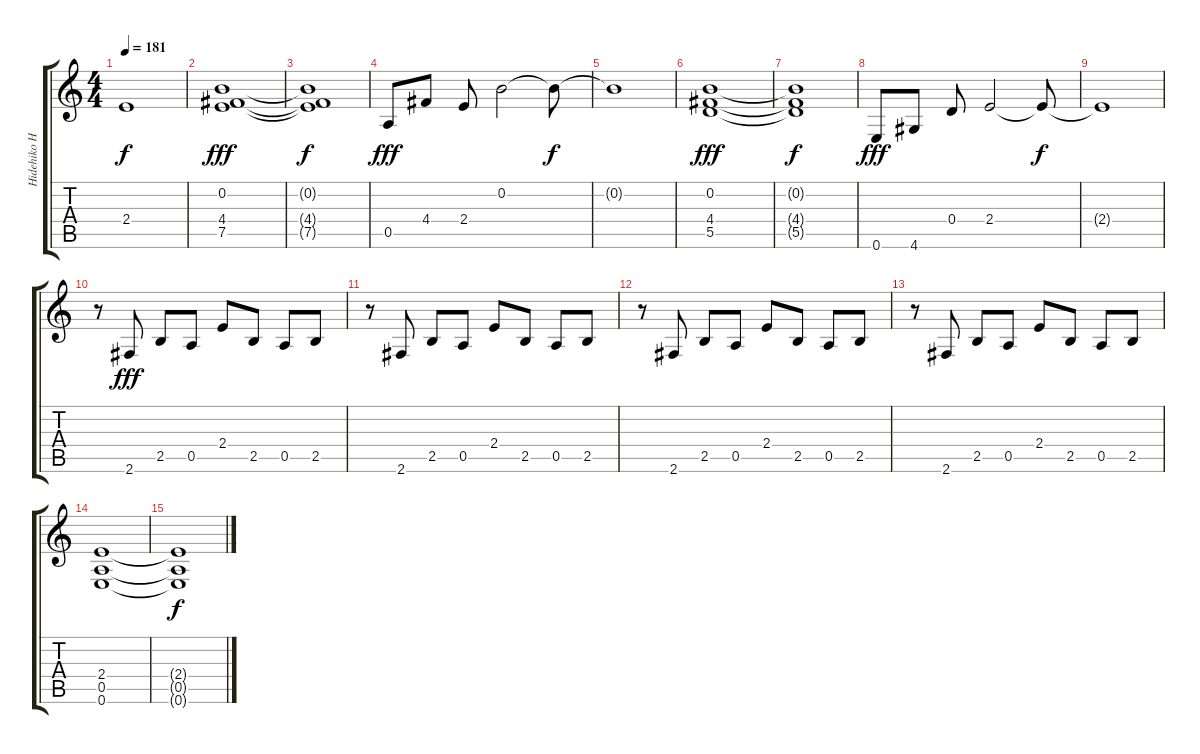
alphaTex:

\track ("Hidehiko Hoshino" "Hidehiko H") {instrument distortionguitar}
\staff {score tabs}
\tuning (E4 B3 G3 D3 A2 E2) {hide}
\ts (4 4)
\tempo 181
\clef g2
\ks c
2.4{t}.1{dy f} |
(0.2 4.4 7.5).1{dy fff} |
(0.2{t} 4.4{t} 7.5{t}).1{dy f} |
0.5.8{dy fff} 4.4.8 2.4.8 0.2.2 0.2{t}.8{dy f} |
0.2{t}.1 |
(0.2 4.4 5.5).1{dy fff} |
(0.2{t} 4.4{t} 5.5{t}).1{dy f} |
0.6.8{dy fff} 4.6.8 0.4.8 2.4.2 2.4{t}.8{dy f} |
2.4{t}.1 |
r.8 2.6.8{dy fff} 2.5.8 0.5.8 2.4.8 2.5.8 0.5.8 2.5.8 |
r.8 2.6.8 2.5.8 0.5.8 2.4.8 2.5.8 0.5.8 2.5.8 |
r.8 2.6.8 2.5.8 0.5.8 2.4.8 2.5.8 0.5.8 2.5.8 |
r.8 2.6.8 2.5.8 0.5.8 2.4.8 2.5.8 0.5.8 2.5.8 |
(2.4 0.5 0.6).1 |
(2.4{t} 0.5{t} 0.6{t}).1{dy f}
